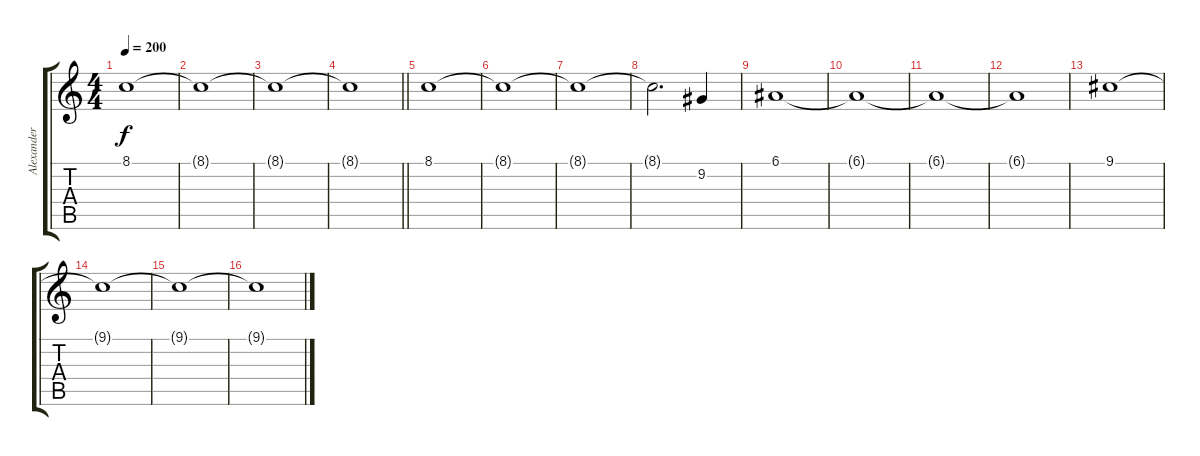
\track ("Alexander Norets" "Alexander ") {instrument pad8sweep}
\staff {score tabs}
\tuning (E4 B3 G3 D3 A2 E2) {hide}
\ts (4 4)
\tempo 200
\clef g2
\ks c
8.1.1{dy f} |
8.1{t}.1 |
8.1{t}.1 |
\barLineRight lightlight
8.1{t}.1 |
\section ("" "")
8.1.1 |
8.1{t}.1 |
8.1{t}.1 |
8.1{t}.2{d} 9.2.4 |
6.1.1 |
6.1{t}.1 |
6.1{t}.1 |
6.1{t}.1 |
9.1.1 |
9.1{t}.1 |
9.1{t}.1 |
9.1{t}.1
